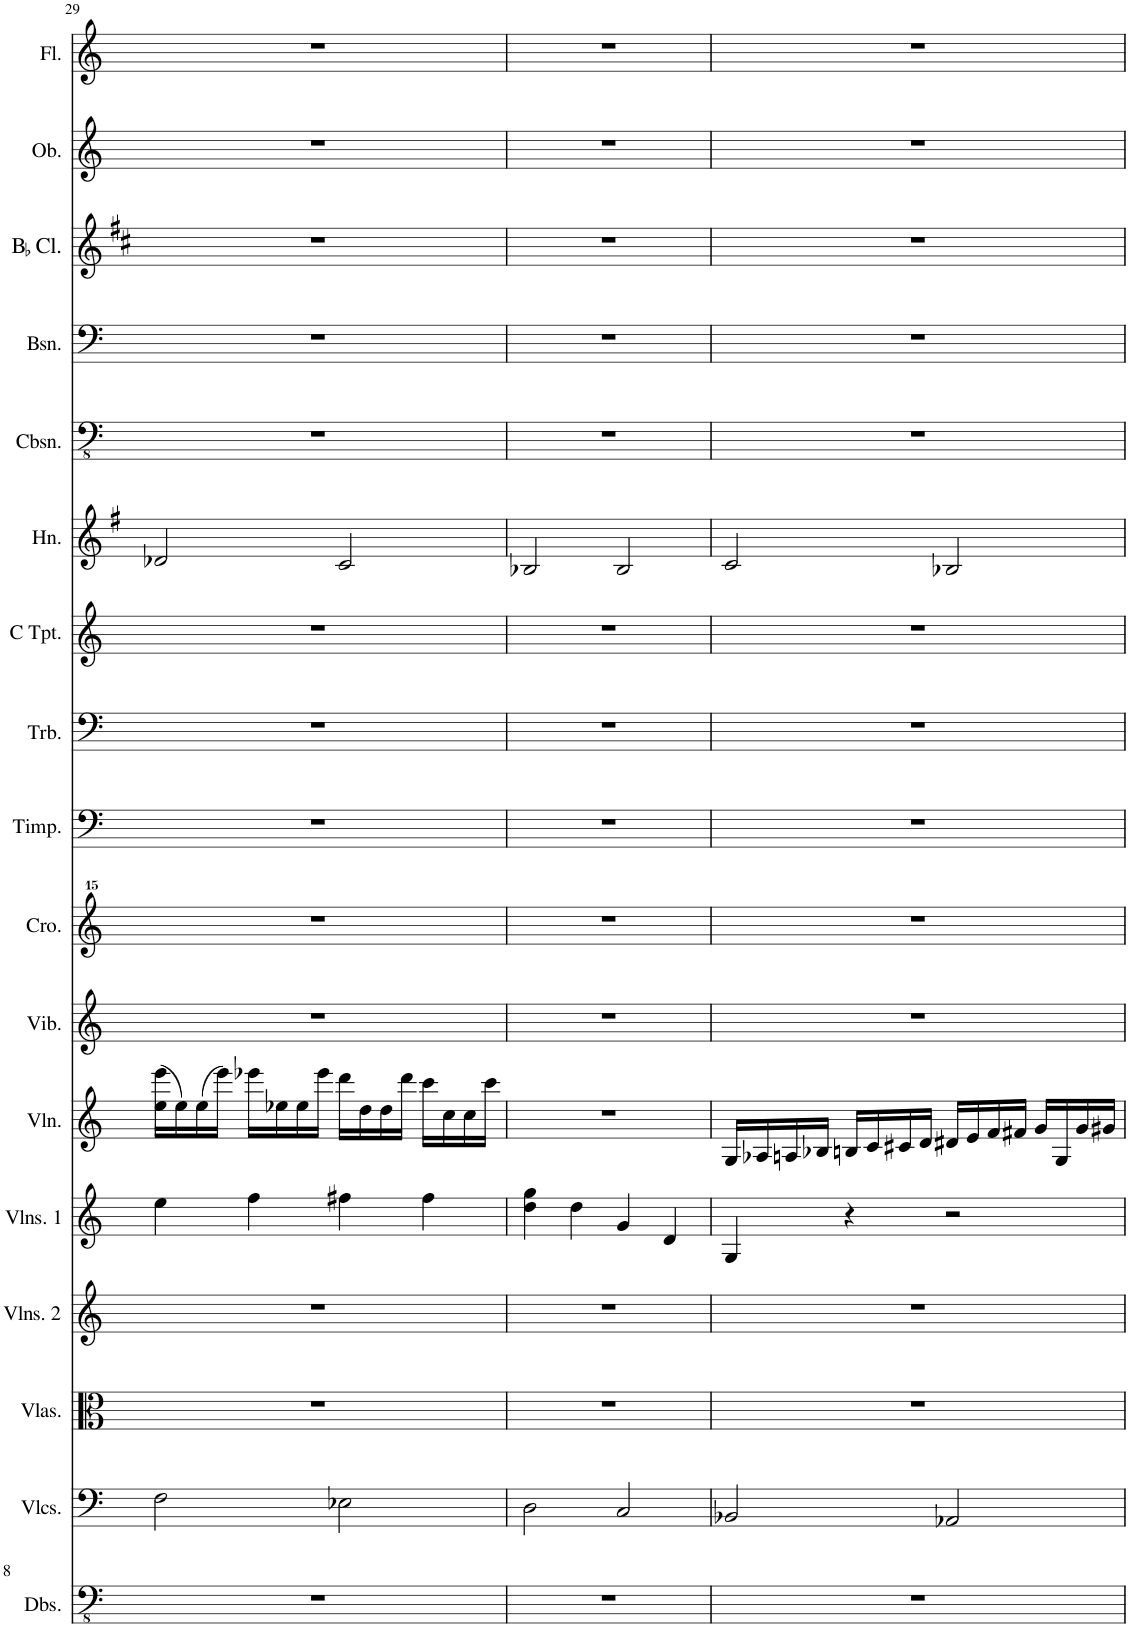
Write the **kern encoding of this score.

**kern	**kern	**kern	**kern	**kern	**kern	**kern	**kern	**kern	**kern	**kern	**kern	**kern	**kern	**kern	**kern	**kern
*part17	*part16	*part15	*part14	*part13	*part12	*part11	*part10	*part9	*part8	*part7	*part6	*part5	*part4	*part3	*part2	*part1
*staff17	*staff16	*staff15	*staff14	*staff13	*staff12	*staff11	*staff10	*staff9	*staff8	*staff7	*staff6	*staff5	*staff4	*staff3	*staff2	*staff1
*I"Double Basses	*I"Violoncellos	*I"Violas	*I"Violins 2	*I"Violins 1	*I"Violin	*I"Vibraphone	*I"Crotales	*I"Timpani	*I"Trombone	*I"C Trumpet	*I"Horn	*I"Contrabassoon	*I"Bassoon	*I"BaccidentalFlat Clarinet	*I"Oboe	*I"Flute
*I'Dbs.	*I'Vlcs.	*I'Vlas.	*I'Vlns. 2	*I'Vlns. 1	*I'Vln.	*I'Vib.	*I'Cro.	*I'Timp.	*I'Trb.	*I'C Tpt.	*I'Hn.	*I'Cbsn.	*I'Bsn.	*I'BaccidentalFlat Cl.	*I'Ob.	*I'Fl.
!!LO:PB:g=z
*clefFv4	*clefF4	*clefC3	*clefG2	*clefG2	*clefG2	*clefG2	*clefG^^2	*clefF4	*clefF4	*clefG2	*clefG2	*clefFv4	*clefF4	*clefG2	*clefG2	*clefG2
*	*	*	*	*	*	*	*	*	*	*	*Trd4c7	*Trd7c12	*	*Trd1c2	*	*
*k[]	*k[]	*k[]	*k[]	*k[]	*k[]	*k[]	*k[]	*k[]	*k[]	*k[]	*k[f#]	*k[]	*k[]	*k[f#c#]	*k[]	*k[]
*M4/4	*M4/4	*M4/4	*M4/4	*M4/4	*M4/4	*M4/4	*M4/4	*	*M4/4	*M4/4	*M4/4	*M4/4	*M4/4	*M4/4	*M4/4	*M4/4
=29	=29	=29	=29	=29	=29	=29	=29	=29	=29	=29	=29	=29	=29	=29	=29	=29
1r	2F\	1r	1r	4ee\	(16ee\ 16eee\LL	1r	1r	1r	1r	1r	2d-X/	1r	1r	1r	1r	1r
.	.	.	.	.	16ee\)	.	.	.	.	.	.	.	.	.	.	.
.	.	.	.	.	(16ee\	.	.	.	.	.	.	.	.	.	.	.
.	.	.	.	.	16eee\JJ)	.	.	.	.	.	.	.	.	.	.	.
.	.	.	.	4ff\	16eee-X\LL	.	.	.	.	.	.	.	.	.	.	.
.	.	.	.	.	16ee-X\	.	.	.	.	.	.	.	.	.	.	.
.	.	.	.	.	16ee-\	.	.	.	.	.	.	.	.	.	.	.
.	.	.	.	.	16eee-\JJ	.	.	.	.	.	.	.	.	.	.	.
.	2E-X\	.	.	4ff#X\	16ddd\LL	.	.	.	.	.	2c/	.	.	.	.	.
.	.	.	.	.	16dd\	.	.	.	.	.	.	.	.	.	.	.
.	.	.	.	.	16dd\	.	.	.	.	.	.	.	.	.	.	.
.	.	.	.	.	16ddd\JJ	.	.	.	.	.	.	.	.	.	.	.
.	.	.	.	4ff#\	16ccc\LL	.	.	.	.	.	.	.	.	.	.	.
.	.	.	.	.	16cc\	.	.	.	.	.	.	.	.	.	.	.
.	.	.	.	.	16cc\	.	.	.	.	.	.	.	.	.	.	.
.	.	.	.	.	16ccc\JJ	.	.	.	.	.	.	.	.	.	.	.
=30	=30	=30	=30	=30	=30	=30	=30	=30	=30	=30	=30	=30	=30	=30	=30	=30
1r	2D\	1r	1r	4dd\ 4gg\	1r	1r	1r	1r	1r	1r	2B-X/	1r	1r	1r	1r	1r
.	.	.	.	4dd\	.	.	.	.	.	.	.	.	.	.	.	.
.	2C/	.	.	4g/	.	.	.	.	.	.	2B-/	.	.	.	.	.
.	.	.	.	4d/	.	.	.	.	.	.	.	.	.	.	.	.
=31	=31	=31	=31	=31	=31	=31	=31	=31	=31	=31	=31	=31	=31	=31	=31	=31
1r	2BB-X/	1r	1r	4G/	16G/LL	1r	1r	1r	1r	1r	2c/	1r	1r	1r	1r	1r
.	.	.	.	.	16A-X/	.	.	.	.	.	.	.	.	.	.	.
.	.	.	.	.	16An/	.	.	.	.	.	.	.	.	.	.	.
.	.	.	.	.	16B-X/JJ	.	.	.	.	.	.	.	.	.	.	.
.	.	.	.	4r	16Bn/LL	.	.	.	.	.	.	.	.	.	.	.
.	.	.	.	.	16c/	.	.	.	.	.	.	.	.	.	.	.
.	.	.	.	.	16c#X/	.	.	.	.	.	.	.	.	.	.	.
.	.	.	.	.	16d/JJ	.	.	.	.	.	.	.	.	.	.	.
.	2AA-X/	.	.	2r	16d#X/LL	.	.	.	.	.	2B-X/	.	.	.	.	.
.	.	.	.	.	16e/	.	.	.	.	.	.	.	.	.	.	.
.	.	.	.	.	16f/	.	.	.	.	.	.	.	.	.	.	.
.	.	.	.	.	16f#X/JJ	.	.	.	.	.	.	.	.	.	.	.
.	.	.	.	.	16g/LL	.	.	.	.	.	.	.	.	.	.	.
.	.	.	.	.	16G/	.	.	.	.	.	.	.	.	.	.	.
.	.	.	.	.	16g/	.	.	.	.	.	.	.	.	.	.	.
.	.	.	.	.	16g#X/JJ	.	.	.	.	.	.	.	.	.	.	.
=	=	=	=	=	=	=	=	=	=	=	=	=	=	=	=	=
*-	*-	*-	*-	*-	*-	*-	*-	*-	*-	*-	*-	*-	*-	*-	*-	*-
